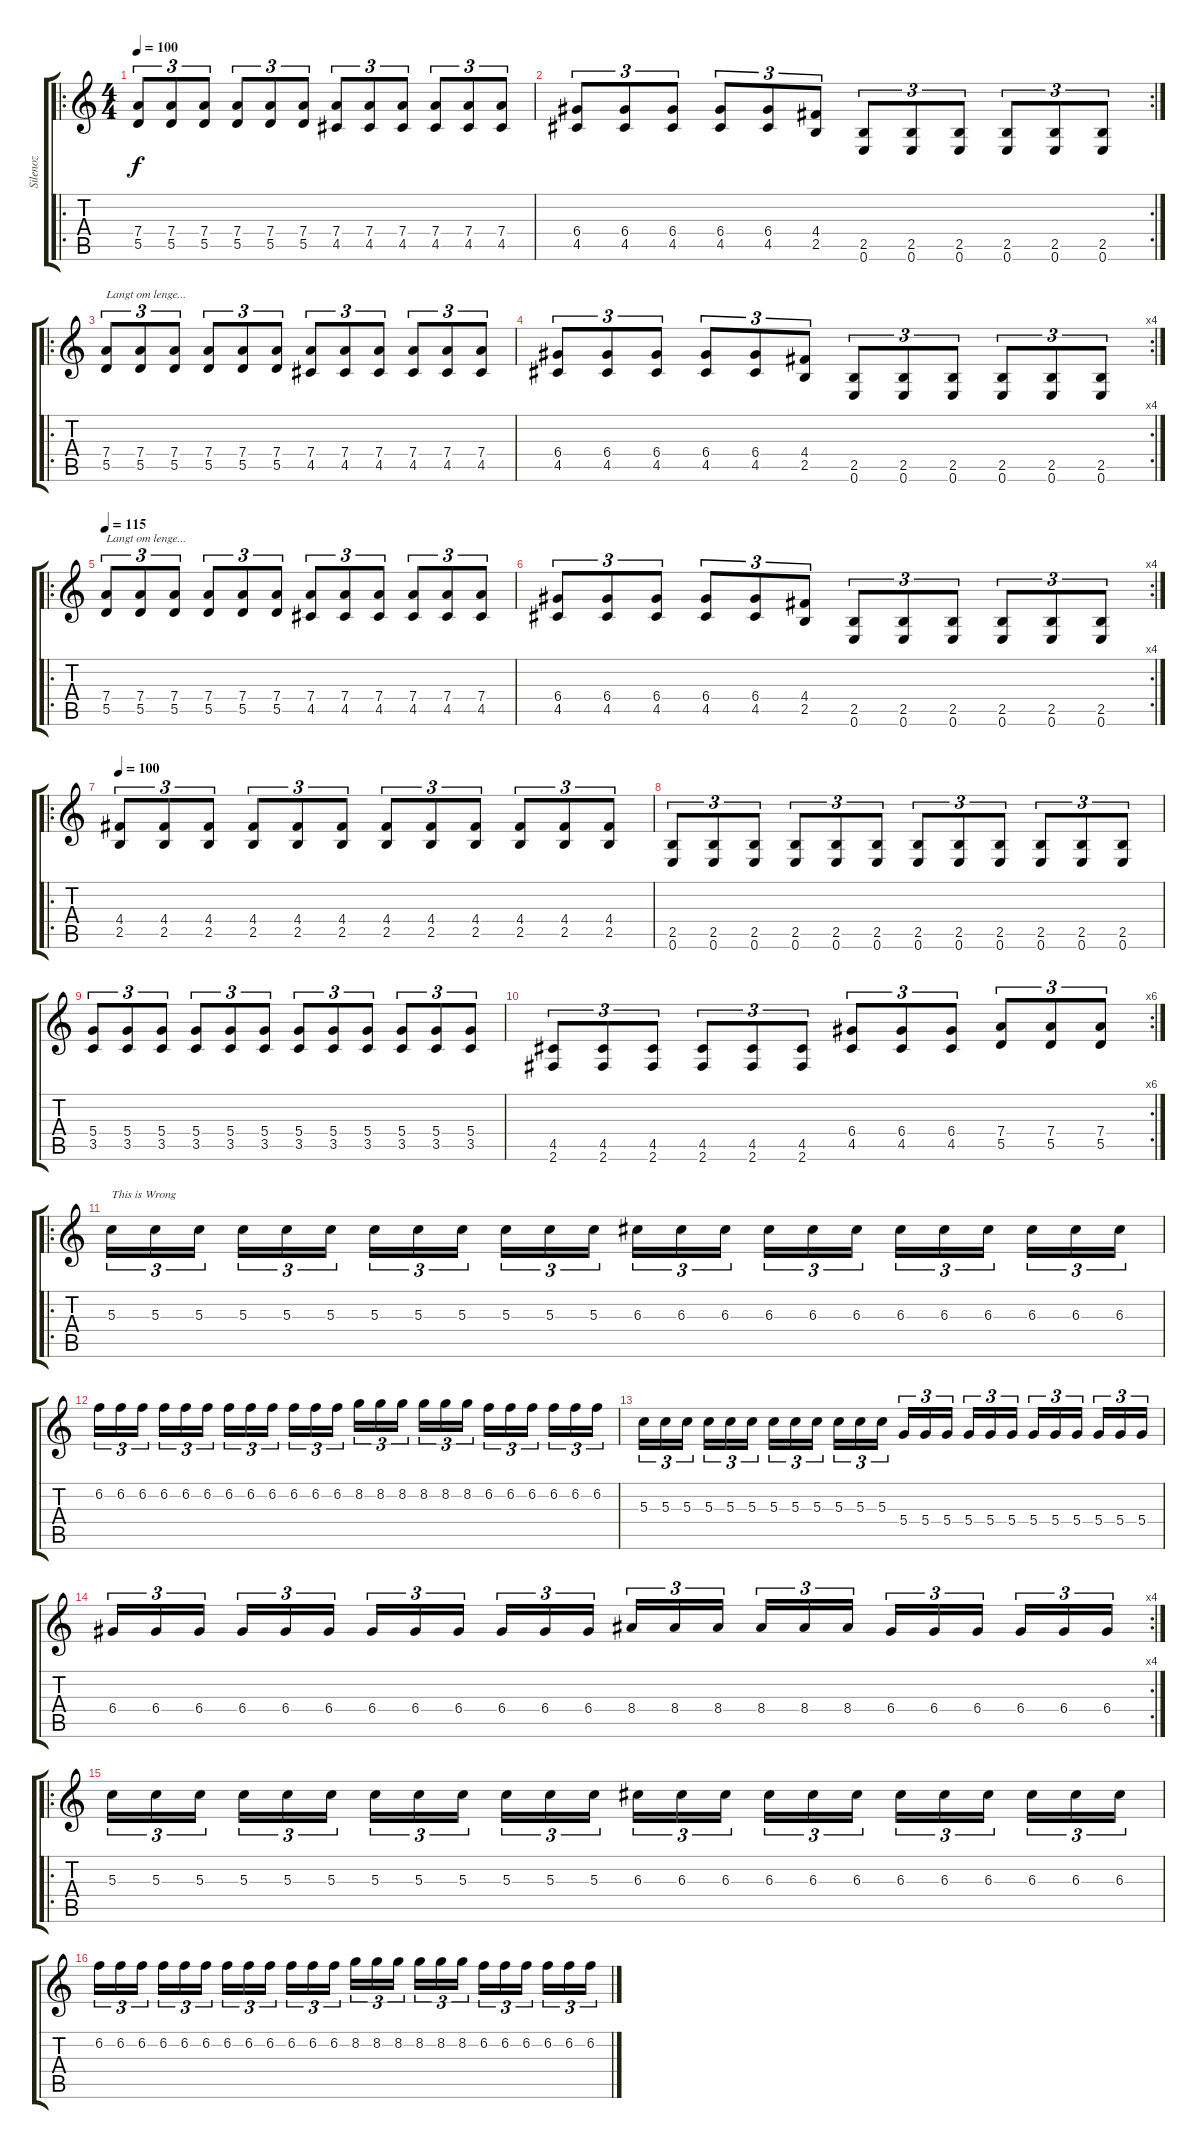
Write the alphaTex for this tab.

\track ("Silenoz" "Silenoz") {instrument distortionguitar}
\staff {score tabs}
\tuning (E4 B3 G3 D3 A2 E2) {hide}
\ro
\ts (4 4)
\tempo 100
\clef g2
\ks c
(7.4 5.5).8{tu (3 2) dy f instrument distortionguitar} (7.4 5.5).8{tu (3 2)} (7.4 5.5).8{tu (3 2)} (7.4 5.5).8{tu (3 2)} (7.4 5.5).8{tu (3 2)} (7.4 5.5).8{tu (3 2)} (7.4 4.5).8{tu (3 2)} (7.4 4.5).8{tu (3 2)} (7.4 4.5).8{tu (3 2)} (7.4 4.5).8{tu (3 2)} (7.4 4.5).8{tu (3 2)} (7.4 4.5).8{tu (3 2)} |
\rc 2
(6.4 4.5).8{tu (3 2)} (6.4 4.5).8{tu (3 2)} (6.4 4.5).8{tu (3 2)} (6.4 4.5).8{tu (3 2)} (6.4 4.5).8{tu (3 2)} (4.4 2.5).8{tu (3 2)} (2.5 0.6).8{tu (3 2)} (2.5 0.6).8{tu (3 2)} (2.5 0.6).8{tu (3 2)} (2.5 0.6).8{tu (3 2)} (2.5 0.6).8{tu (3 2)} (2.5 0.6).8{tu (3 2)} |
\ro
(7.4 5.5).8{tu (3 2) txt "Langt om lenge..."} (7.4 5.5).8{tu (3 2)} (7.4 5.5).8{tu (3 2)} (7.4 5.5).8{tu (3 2)} (7.4 5.5).8{tu (3 2)} (7.4 5.5).8{tu (3 2)} (7.4 4.5).8{tu (3 2)} (7.4 4.5).8{tu (3 2)} (7.4 4.5).8{tu (3 2)} (7.4 4.5).8{tu (3 2)} (7.4 4.5).8{tu (3 2)} (7.4 4.5).8{tu (3 2)} |
\rc 4
(6.4 4.5).8{tu (3 2)} (6.4 4.5).8{tu (3 2)} (6.4 4.5).8{tu (3 2)} (6.4 4.5).8{tu (3 2)} (6.4 4.5).8{tu (3 2)} (4.4 2.5).8{tu (3 2)} (2.5 0.6).8{tu (3 2)} (2.5 0.6).8{tu (3 2)} (2.5 0.6).8{tu (3 2)} (2.5 0.6).8{tu (3 2)} (2.5 0.6).8{tu (3 2)} (2.5 0.6).8{tu (3 2)} |
\ro
\tempo 115
(7.4 5.5).8{tu (3 2) txt "Langt om lenge..."} (7.4 5.5).8{tu (3 2)} (7.4 5.5).8{tu (3 2)} (7.4 5.5).8{tu (3 2)} (7.4 5.5).8{tu (3 2)} (7.4 5.5).8{tu (3 2)} (7.4 4.5).8{tu (3 2)} (7.4 4.5).8{tu (3 2)} (7.4 4.5).8{tu (3 2)} (7.4 4.5).8{tu (3 2)} (7.4 4.5).8{tu (3 2)} (7.4 4.5).8{tu (3 2)} |
\rc 4
(6.4 4.5).8{tu (3 2)} (6.4 4.5).8{tu (3 2)} (6.4 4.5).8{tu (3 2)} (6.4 4.5).8{tu (3 2)} (6.4 4.5).8{tu (3 2)} (4.4 2.5).8{tu (3 2)} (2.5 0.6).8{tu (3 2)} (2.5 0.6).8{tu (3 2)} (2.5 0.6).8{tu (3 2)} (2.5 0.6).8{tu (3 2)} (2.5 0.6).8{tu (3 2)} (2.5 0.6).8{tu (3 2)} |
\ro
\tempo 100
(4.4 2.5).8{tu (3 2)} (4.4 2.5).8{tu (3 2)} (4.4 2.5).8{tu (3 2)} (4.4 2.5).8{tu (3 2)} (4.4 2.5).8{tu (3 2)} (4.4 2.5).8{tu (3 2)} (4.4 2.5).8{tu (3 2)} (4.4 2.5).8{tu (3 2)} (4.4 2.5).8{tu (3 2)} (4.4 2.5).8{tu (3 2)} (4.4 2.5).8{tu (3 2)} (4.4 2.5).8{tu (3 2)} |
(2.5 0.6).8{tu (3 2)} (2.5 0.6).8{tu (3 2)} (2.5 0.6).8{tu (3 2)} (2.5 0.6).8{tu (3 2)} (2.5 0.6).8{tu (3 2)} (2.5 0.6).8{tu (3 2)} (2.5 0.6).8{tu (3 2)} (2.5 0.6).8{tu (3 2)} (2.5 0.6).8{tu (3 2)} (2.5 0.6).8{tu (3 2)} (2.5 0.6).8{tu (3 2)} (2.5 0.6).8{tu (3 2)} |
(5.4 3.5).8{tu (3 2)} (5.4 3.5).8{tu (3 2)} (5.4 3.5).8{tu (3 2)} (5.4 3.5).8{tu (3 2)} (5.4 3.5).8{tu (3 2)} (5.4 3.5).8{tu (3 2)} (5.4 3.5).8{tu (3 2)} (5.4 3.5).8{tu (3 2)} (5.4 3.5).8{tu (3 2)} (5.4 3.5).8{tu (3 2)} (5.4 3.5).8{tu (3 2)} (5.4 3.5).8{tu (3 2)} |
\rc 6
(4.5 2.6).8{tu (3 2)} (4.5 2.6).8{tu (3 2)} (4.5 2.6).8{tu (3 2)} (4.5 2.6).8{tu (3 2)} (4.5 2.6).8{tu (3 2)} (4.5 2.6).8{tu (3 2)} (6.4 4.5).8{tu (3 2)} (6.4 4.5).8{tu (3 2)} (6.4 4.5).8{tu (3 2)} (7.4 5.5).8{tu (3 2)} (7.4 5.5).8{tu (3 2)} (7.4 5.5).8{tu (3 2)} |
\ro
5.3.16{tu (3 2) txt "This is Wrong"} 5.3.16{tu (3 2)} 5.3.16{tu (3 2)} 5.3.16{tu (3 2)} 5.3.16{tu (3 2)} 5.3.16{tu (3 2)} 5.3.16{tu (3 2)} 5.3.16{tu (3 2)} 5.3.16{tu (3 2)} 5.3.16{tu (3 2)} 5.3.16{tu (3 2)} 5.3.16{tu (3 2)} 6.3.16{tu (3 2)} 6.3.16{tu (3 2)} 6.3.16{tu (3 2)} 6.3.16{tu (3 2)} 6.3.16{tu (3 2)} 6.3.16{tu (3 2)} 6.3.16{tu (3 2)} 6.3.16{tu (3 2)} 6.3.16{tu (3 2)} 6.3.16{tu (3 2)} 6.3.16{tu (3 2)} 6.3.16{tu (3 2)} |
6.2.16{tu (3 2)} 6.2.16{tu (3 2)} 6.2.16{tu (3 2)} 6.2.16{tu (3 2)} 6.2.16{tu (3 2)} 6.2.16{tu (3 2)} 6.2.16{tu (3 2)} 6.2.16{tu (3 2)} 6.2.16{tu (3 2)} 6.2.16{tu (3 2)} 6.2.16{tu (3 2)} 6.2.16{tu (3 2)} 8.2.16{tu (3 2)} 8.2.16{tu (3 2)} 8.2.16{tu (3 2)} 8.2.16{tu (3 2)} 8.2.16{tu (3 2)} 8.2.16{tu (3 2)} 6.2.16{tu (3 2)} 6.2.16{tu (3 2)} 6.2.16{tu (3 2)} 6.2.16{tu (3 2)} 6.2.16{tu (3 2)} 6.2.16{tu (3 2)} |
5.3.16{tu (3 2)} 5.3.16{tu (3 2)} 5.3.16{tu (3 2)} 5.3.16{tu (3 2)} 5.3.16{tu (3 2)} 5.3.16{tu (3 2)} 5.3.16{tu (3 2)} 5.3.16{tu (3 2)} 5.3.16{tu (3 2)} 5.3.16{tu (3 2)} 5.3.16{tu (3 2)} 5.3.16{tu (3 2)} 5.4.16{tu (3 2)} 5.4.16{tu (3 2)} 5.4.16{tu (3 2)} 5.4.16{tu (3 2)} 5.4.16{tu (3 2)} 5.4.16{tu (3 2)} 5.4.16{tu (3 2)} 5.4.16{tu (3 2)} 5.4.16{tu (3 2)} 5.4.16{tu (3 2)} 5.4.16{tu (3 2)} 5.4.16{tu (3 2)} |
\rc 4
6.4.16{tu (3 2)} 6.4.16{tu (3 2)} 6.4.16{tu (3 2)} 6.4.16{tu (3 2)} 6.4.16{tu (3 2)} 6.4.16{tu (3 2)} 6.4.16{tu (3 2)} 6.4.16{tu (3 2)} 6.4.16{tu (3 2)} 6.4.16{tu (3 2)} 6.4.16{tu (3 2)} 6.4.16{tu (3 2)} 8.4.16{tu (3 2)} 8.4.16{tu (3 2)} 8.4.16{tu (3 2)} 8.4.16{tu (3 2)} 8.4.16{tu (3 2)} 8.4.16{tu (3 2)} 6.4.16{tu (3 2)} 6.4.16{tu (3 2)} 6.4.16{tu (3 2)} 6.4.16{tu (3 2)} 6.4.16{tu (3 2)} 6.4.16{tu (3 2)} |
\ro
5.3.16{tu (3 2)} 5.3.16{tu (3 2)} 5.3.16{tu (3 2)} 5.3.16{tu (3 2)} 5.3.16{tu (3 2)} 5.3.16{tu (3 2)} 5.3.16{tu (3 2)} 5.3.16{tu (3 2)} 5.3.16{tu (3 2)} 5.3.16{tu (3 2)} 5.3.16{tu (3 2)} 5.3.16{tu (3 2)} 6.3.16{tu (3 2)} 6.3.16{tu (3 2)} 6.3.16{tu (3 2)} 6.3.16{tu (3 2)} 6.3.16{tu (3 2)} 6.3.16{tu (3 2)} 6.3.16{tu (3 2)} 6.3.16{tu (3 2)} 6.3.16{tu (3 2)} 6.3.16{tu (3 2)} 6.3.16{tu (3 2)} 6.3.16{tu (3 2)} |
6.2.16{tu (3 2)} 6.2.16{tu (3 2)} 6.2.16{tu (3 2)} 6.2.16{tu (3 2)} 6.2.16{tu (3 2)} 6.2.16{tu (3 2)} 6.2.16{tu (3 2)} 6.2.16{tu (3 2)} 6.2.16{tu (3 2)} 6.2.16{tu (3 2)} 6.2.16{tu (3 2)} 6.2.16{tu (3 2)} 8.2.16{tu (3 2)} 8.2.16{tu (3 2)} 8.2.16{tu (3 2)} 8.2.16{tu (3 2)} 8.2.16{tu (3 2)} 8.2.16{tu (3 2)} 6.2.16{tu (3 2)} 6.2.16{tu (3 2)} 6.2.16{tu (3 2)} 6.2.16{tu (3 2)} 6.2.16{tu (3 2)} 6.2.16{tu (3 2)}
